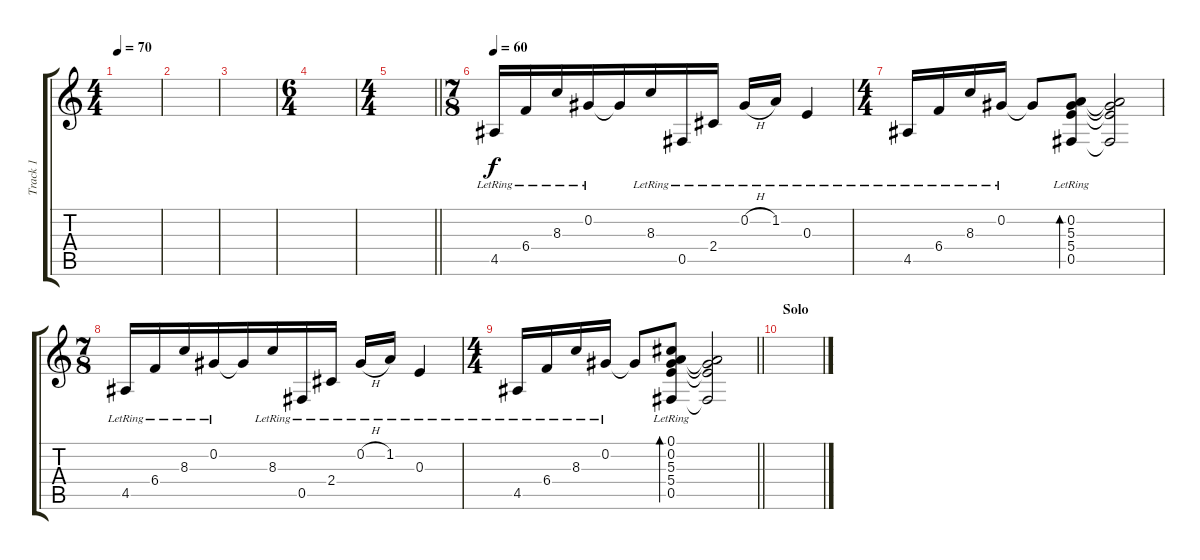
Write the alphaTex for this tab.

\track ("Track 1" "Track 1") {instrument electricguitarclean}
\staff {score tabs}
\tuning (Db4 Ab3 E3 B2 Gb2 Db2) {hide}
\ts (4 4)
\tempo 70
\clef g2
\ks c
|
|
|
\ts (6 4)
|
\ts (4 4)
\barLineRight lightlight
|
\ts (7 8)
\section ("" "")
\tempo 60
4.5{lr}.16 6.4{lr}.16{beam merge} 8.3{lr}.16 0.2{lr}.16 0.2{t}.16 8.3{lr}.16{beam merge} 0.5{lr}.16 2.4{lr}.16 0.2{h lr}.16 1.2{lr}.16 0.3{lr}.4 |
\ts (4 4)
4.5{lr}.16 6.4{lr}.16{beam merge} 8.3{lr}.16 0.2{lr}.16 0.2{t}.8 (0.2{lr} 5.3{lr} 5.4{lr} 0.5{lr}).8{bd 240} (0.2{t} 5.3{t} 5.4{t} 0.5{t}).2 |
\ts (7 8)
4.5{lr}.16 6.4{lr}.16{beam merge} 8.3{lr}.16 0.2{lr}.16 0.2{t}.16 8.3{lr}.16{beam merge} 0.5{lr}.16 2.4{lr}.16 0.2{h lr}.16 1.2{lr}.16 0.3{lr}.4 |
\ts (4 4)
\barLineRight lightlight
4.5{lr}.16 6.4{lr}.16{beam merge} 8.3{lr}.16 0.2{lr}.16 0.2{t}.8 (0.1 0.2{lr} 5.3{lr} 5.4{lr} 0.5{lr}).8{bd 240} (0.2{t} 5.3{t} 5.4{t} 0.5{t}).2 |
\section ("" "Solo")
